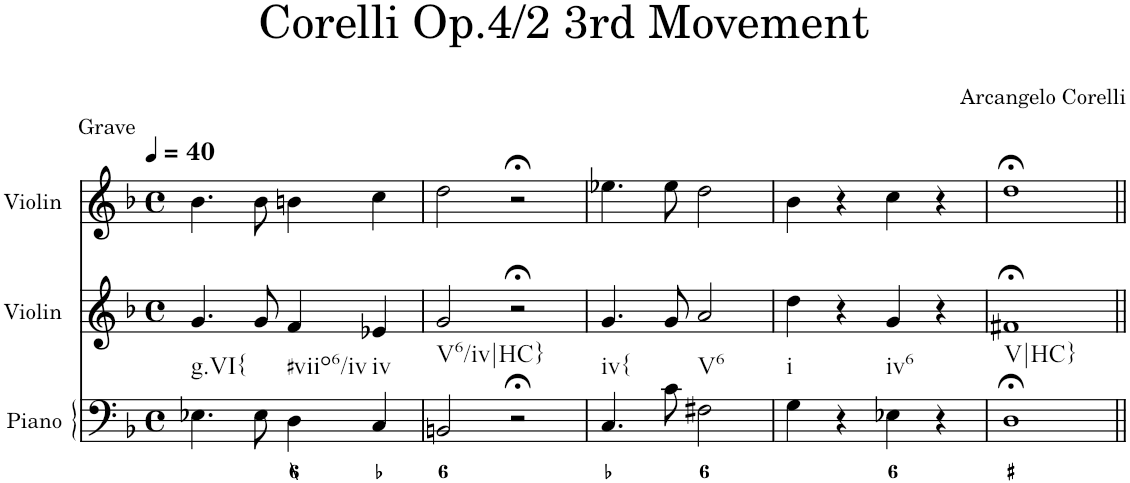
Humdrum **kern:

**kern	**kern	**kern
*part3	*part2	*part1
*staff3	*staff2	*staff1
*I"Piano	*I"Violin	*I"Violin
*I'Pno.	*I'Vln.	*I'Vln.
*clefF4	*clefG2	*clefG2
*k[b-]	*k[b-]	*k[b-]
*M4/4	*M4/4	*M4/4
*met(c)	*met(c)	*met(c)
*MM40	*MM40	*MM40
=1	=1	=1
!	!	!LO:TX:a:t=Grave
!LO:TX:b:t=g.VI{	!	!
4.E-X\	4.g/	4.b-\
8E-\	8g/	8b-\
!LO:TX:b:t=#viio6/iv	!	!
4D\	4f/	4bn\
!LO:TX:b:t=iv	!	!
4C/	4e-X/	4cc\
=2	=2	=2
!LO:TX:b:t=V6/iv|HC}	!	!
2BBn/	2g/	2dd\
2r;<	2r;<	2r;<
=3	=3	=3
!LO:TX:b:t=iv{	!	!
4.C/	4.g/	4.ee-X\
8c\	8g/	8ee-\
!LO:TX:b:t=V6	!	!
2F#X\	2a/	2dd\
=4	=4	=4
!LO:TX:b:t=i	!	!
4G\	4dd\	4b-\
4r	4r	4r
!LO:TX:b:t=iv6	!	!
4E-X\	4g/	4cc\
4r	4r	4r
=5	=5	=5
!LO:TX:b:t=V|HC}	!	!
1D;<	1f#X;<	1dd;<
=||	=||	=||
*-	*-	*-
